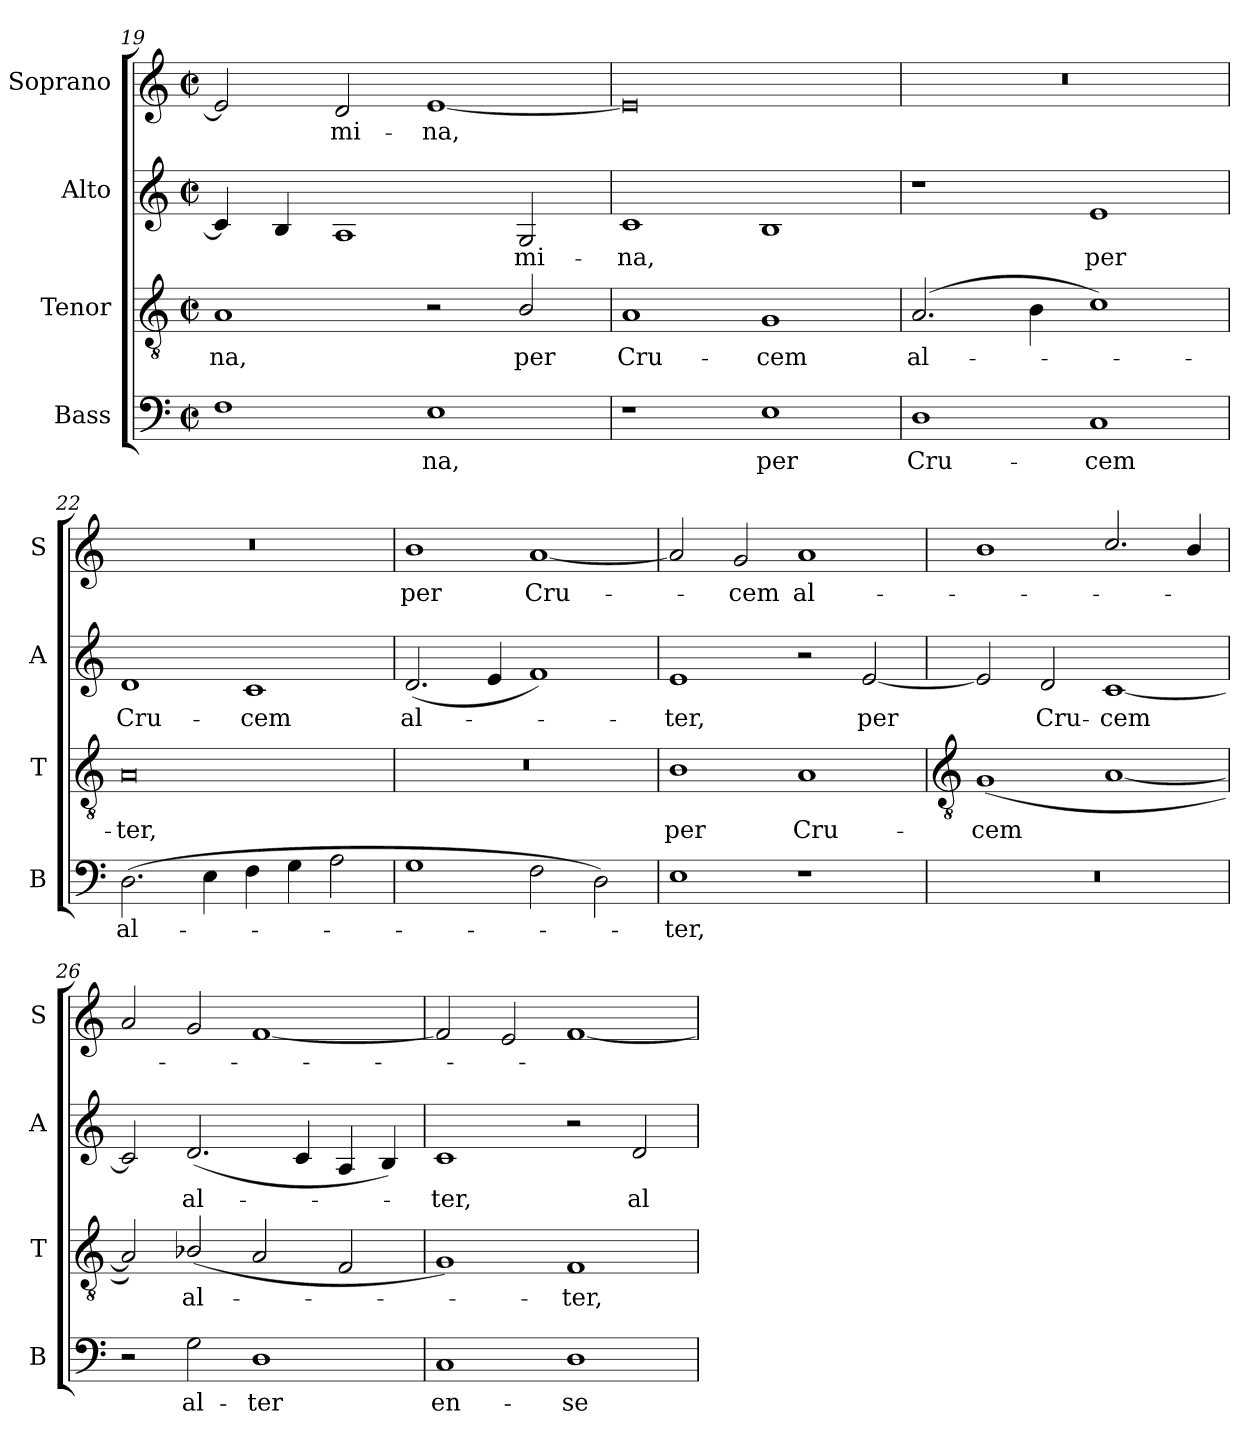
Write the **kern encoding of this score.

**kern	**text	**kern	**text	**kern	**text	**kern	**text
*part4	*part4	*part3	*part3	*part2	*part2	*part1	*part1
*staff4	*staff4	*staff3	*staff3	*staff2	*staff2	*staff1	*staff1
*I"Bass	*	*I"Tenor	*	*I"Alto	*	*I"Soprano	*
*I'B	*	*I'T	*	*I'A	*	*I'S	*
*clefF4	*	*clefGv2	*	*clefG2	*	*clefG2	*
*k[]	*	*k[]	*	*k[]	*	*k[]	*
*C:	*	*C:	*	*C:	*	*C:	*
*M4/2	*	*M4/2	*	*M4/2	*	*M4/2	*
*met(c|)	*	*met(c|)	*	*met(c|)	*	*met(c|)	*
=19	=19	=19	=19	=19	=19	=19	=19
!	!	!	!LO:LY:b	!	!	!	!
1F	.	1A	-na,	4c]	.	2e]	.
.	.	.	.	4B	.	.	.
!	!	!	!	!	!	!	!LO:LY:b
.	.	.	.	1A	.	2d	mi-
!	!LO:LY:b	!	!	!	!	!	!LO:LY:b
1E	na,	2r	.	.	.	[1e	-na,
!	!	!	!LO:LY:b	!	!LO:LY:b	!	!
.	.	2B/	per	2G	mi-	.	.
=20	=20	=20	=20	=20	=20	=20	=20
!	!	!	!LO:LY:b	!	!LO:LY:b	!	!
1r	.	1A	Cru-	1c	-na,	0e]	.
!	!LO:LY:b	!	!LO:LY:b	!	!	!	!
1E	per	1G	-cem	1B	.	.	.
=21	=21	=21	=21	=21	=21	=21	=21
!	!LO:LY:b	!	!LO:LY:b	!	!	!	!
1D	Cru-	(>2.A	al-	1r	.	0r	.
.	.	4B	.	.	.	.	.
!	!LO:LY:b	!	!	!	!LO:LY:b	!	!
1C	-cem	1c)	.	1e	per	.	.
=22	=22	=22	=22	=22	=22	=22	=22
!	!LO:LY:b	!	!LO:LY:b	!	!LO:LY:b	!	!
(>2.D	al-	0A	ter,	1d	Cru-	0r	.
4E	.	.	.	.	.	.	.
!	!	!	!	!	!LO:LY:b	!	!
4F	.	.	.	1c	-cem	.	.
4G	.	.	.	.	.	.	.
2A	.	.	.	.	.	.	.
=23	=23	=23	=23	=23	=23	=23	=23
!	!	!	!	!	!LO:LY:b	!	!LO:LY:b
1G	.	0r	.	(<2.d	al-	1b	per
.	.	.	.	4e	.	.	.
!	!	!	!	!	!	!	!LO:LY:b
2F	.	.	.	1f)	.	[1a	Cru-
2D)	.	.	.	.	.	.	.
=24	=24	=24	=24	=24	=24	=24	=24
!	!LO:LY:b	!	!LO:LY:b	!	!LO:LY:b	!	!
1E	ter,	1B	per	1e	ter,	2a]	.
!	!	!	!	!	!	!	!LO:LY:b
.	.	.	.	.	.	2g	cem
!	!	!	!LO:LY:b	!	!	!	!LO:LY:b
1r	.	1A	Cru-	2r	.	1a	al-
!	!	!	!	!	!LO:LY:b	!	!
.	.	.	.	[2e	per	.	.
!!LO:LB:g=z
=25	=25	=25	=25	=25	=25	=25	=25
*	*	*clefGv2	*	*	*	*	*
!	!	!	!LO:LY:b	!	!	!	!
0r	.	(<1G	-cem	2e]	.	1b	.
!	!	!	!	!	!LO:LY:b	!	!
.	.	.	.	2d	Cru-	.	.
!	!	!	!	!	!LO:LY:b	!	!
.	.	[1A	.	[1c	-cem	2.cc/	.
.	.	.	.	.	.	4b/	.
=26	=26	=26	=26	=26	=26	=26	=26
2r	.	2A])	.	2c]	.	2a	.
!	!LO:LY:b	!	!LO:LY:b	!	!LO:LY:b	!	!
2G	al-	(<2B-/	al-	(<2.d	al-	2g	.
!	!LO:LY:b	!	!	!	!	!	!
1D	-ter	2A	.	.	.	[1f	.
.	.	.	.	4c	.	.	.
.	.	2F	.	4A	.	.	.
.	.	.	.	4B)	.	.	.
=27	=27	=27	=27	=27	=27	=27	=27
!	!LO:LY:b	!	!	!	!LO:LY:b	!	!
1C	en-	1G)	.	1c	ter,	2f]	.
.	.	.	.	.	.	2e	.
!	!LO:LY:b	!	!LO:LY:b	!	!	!	!
1D	-se	1F	ter,	2r	.	[1f	.
!	!	!	!	!	!LO:LY:b	!	!
.	.	.	.	2d	al-	.	.
=	=	=	=	=	=	=	=
*-	*-	*-	*-	*-	*-	*-	*-
